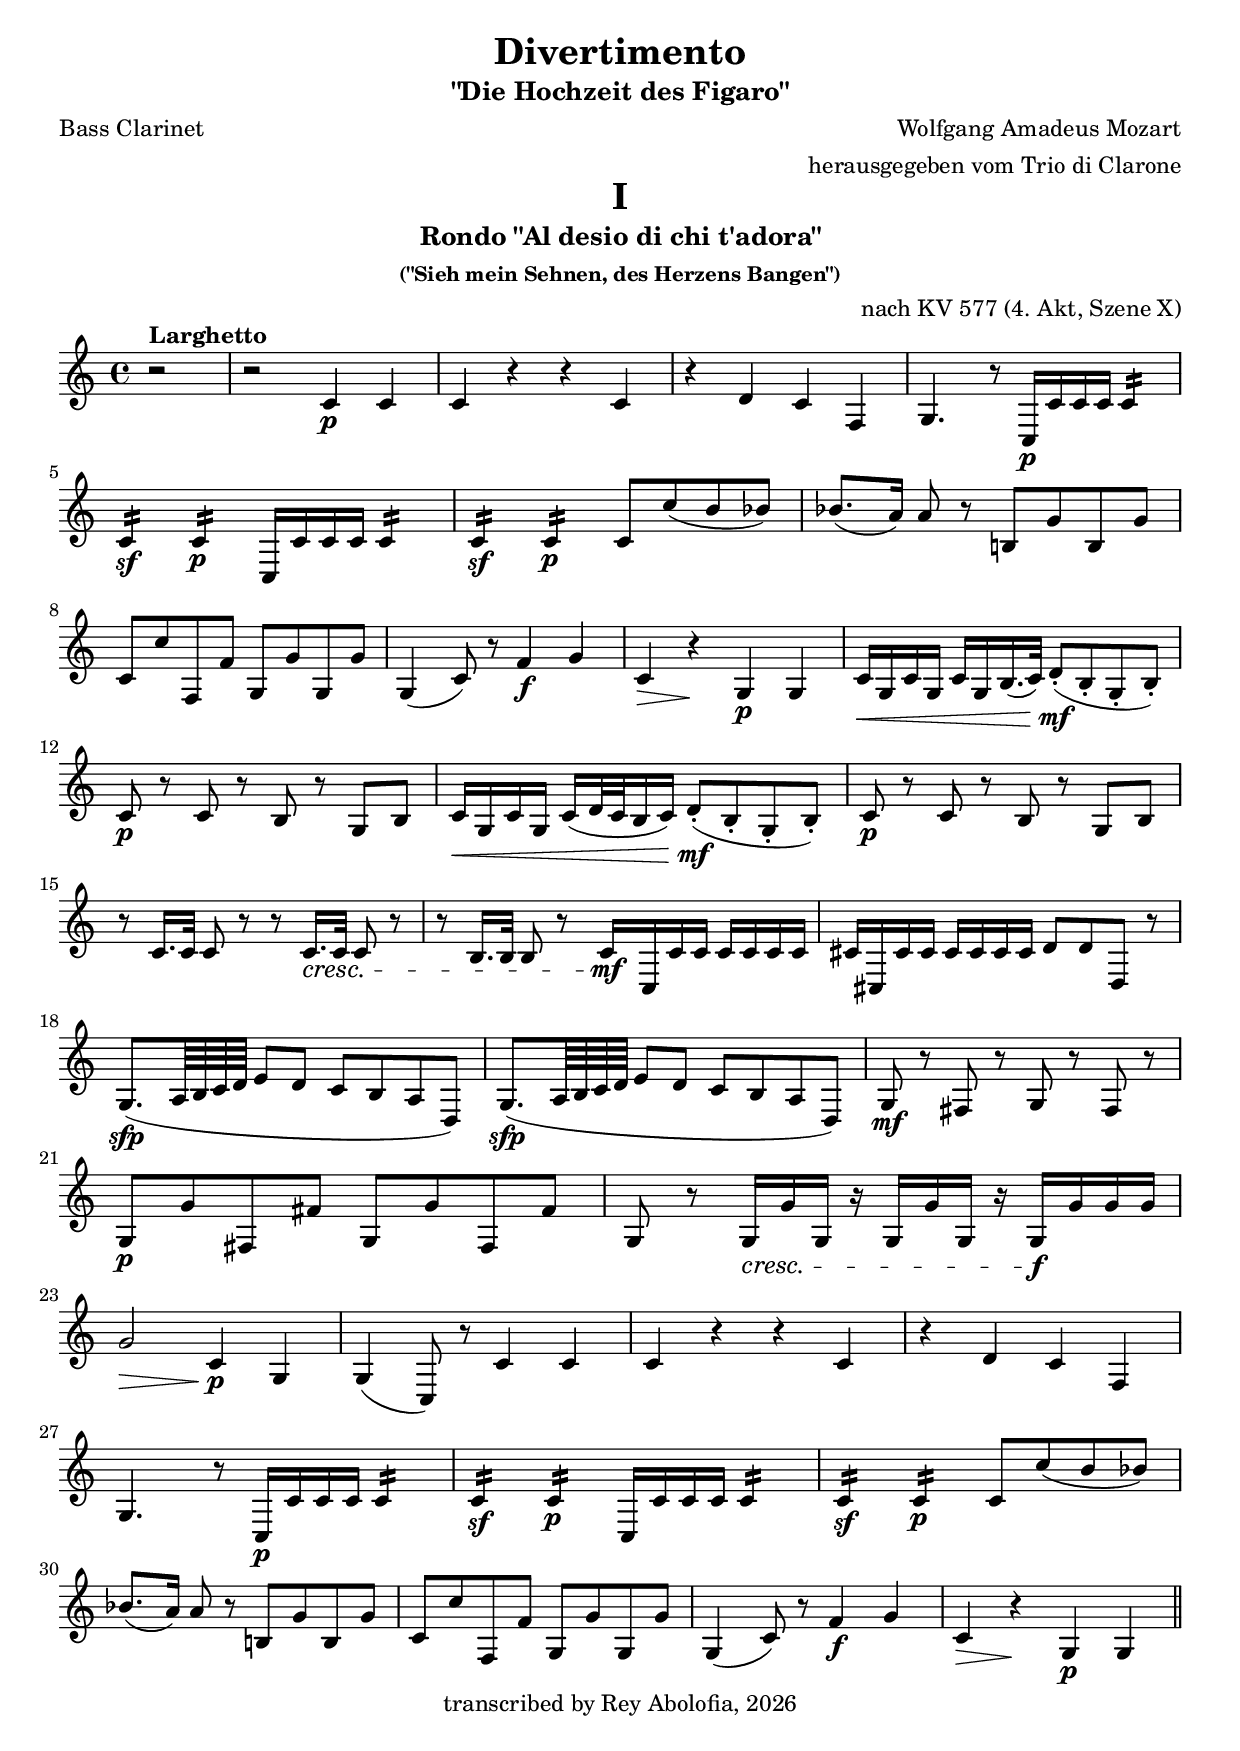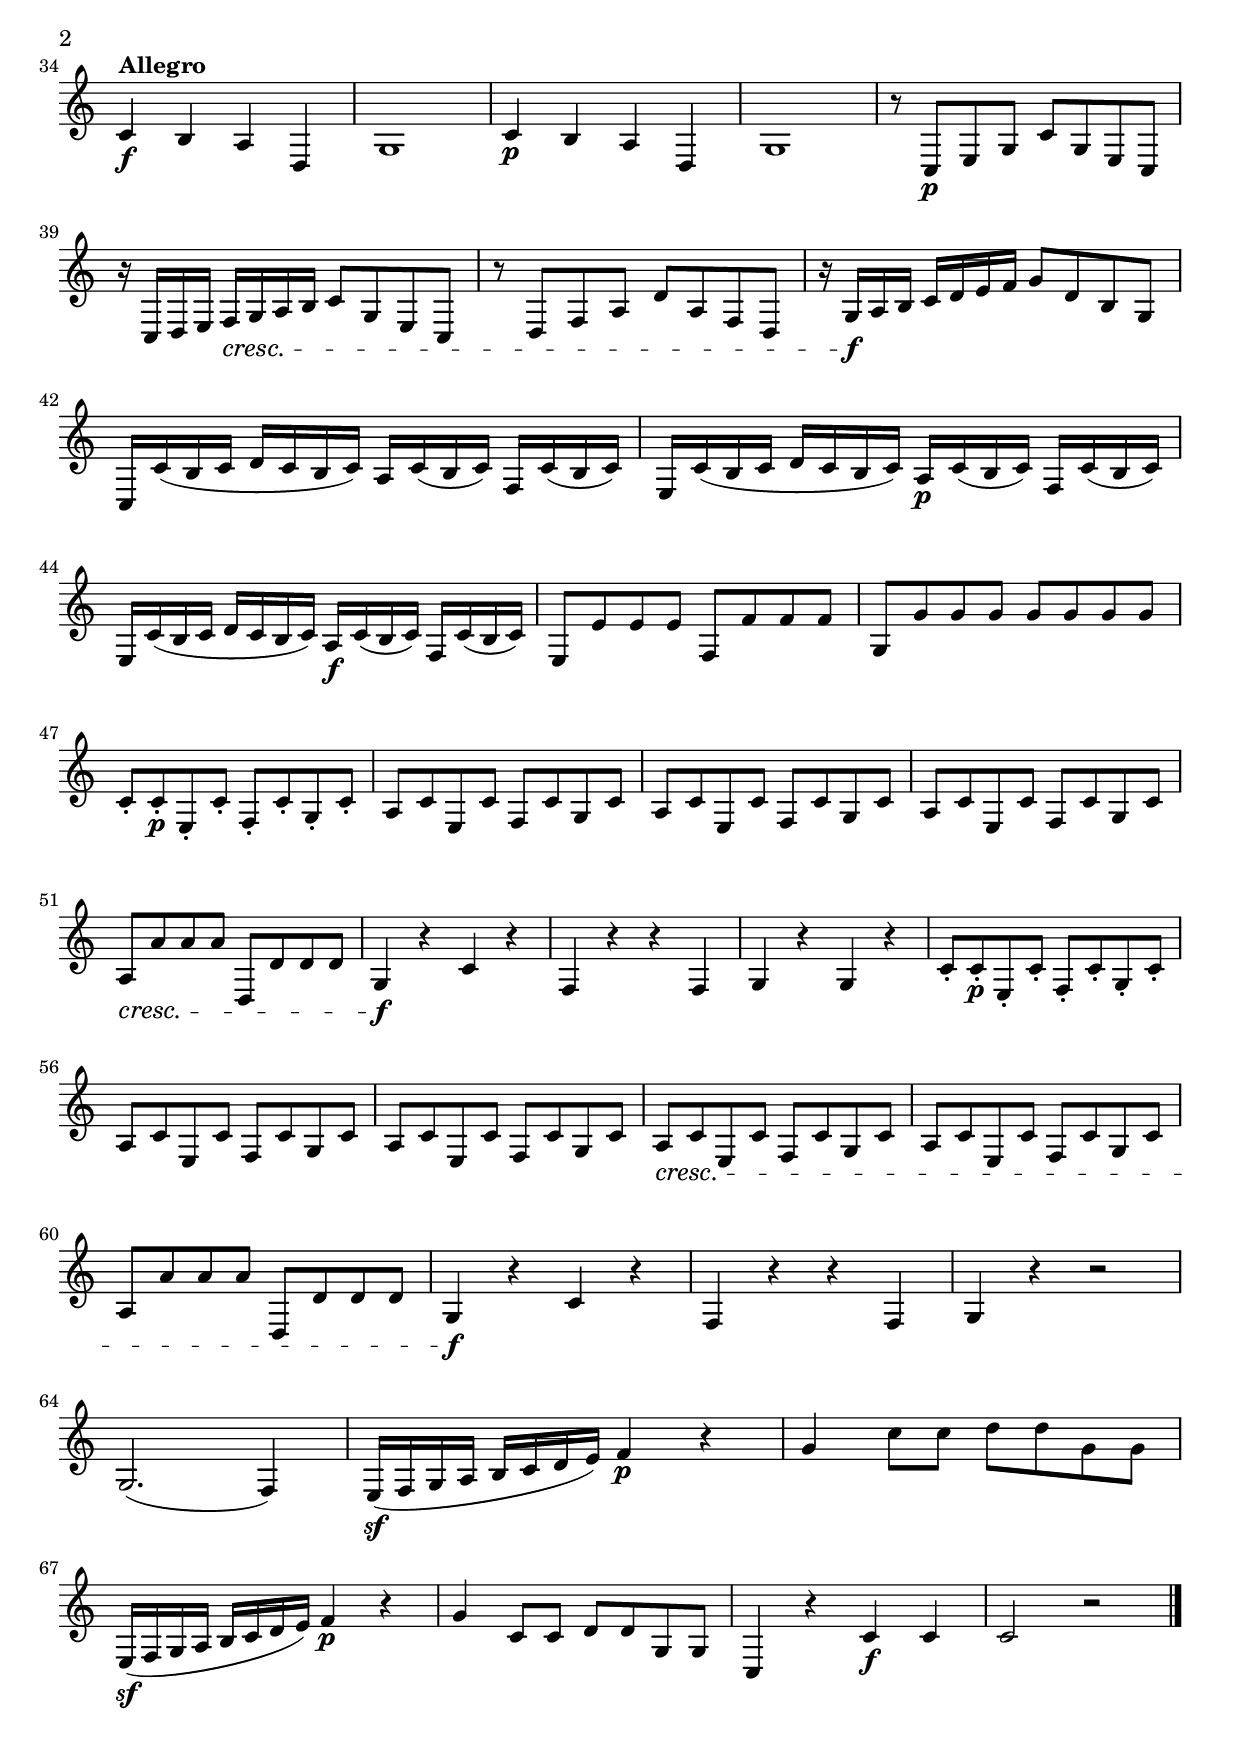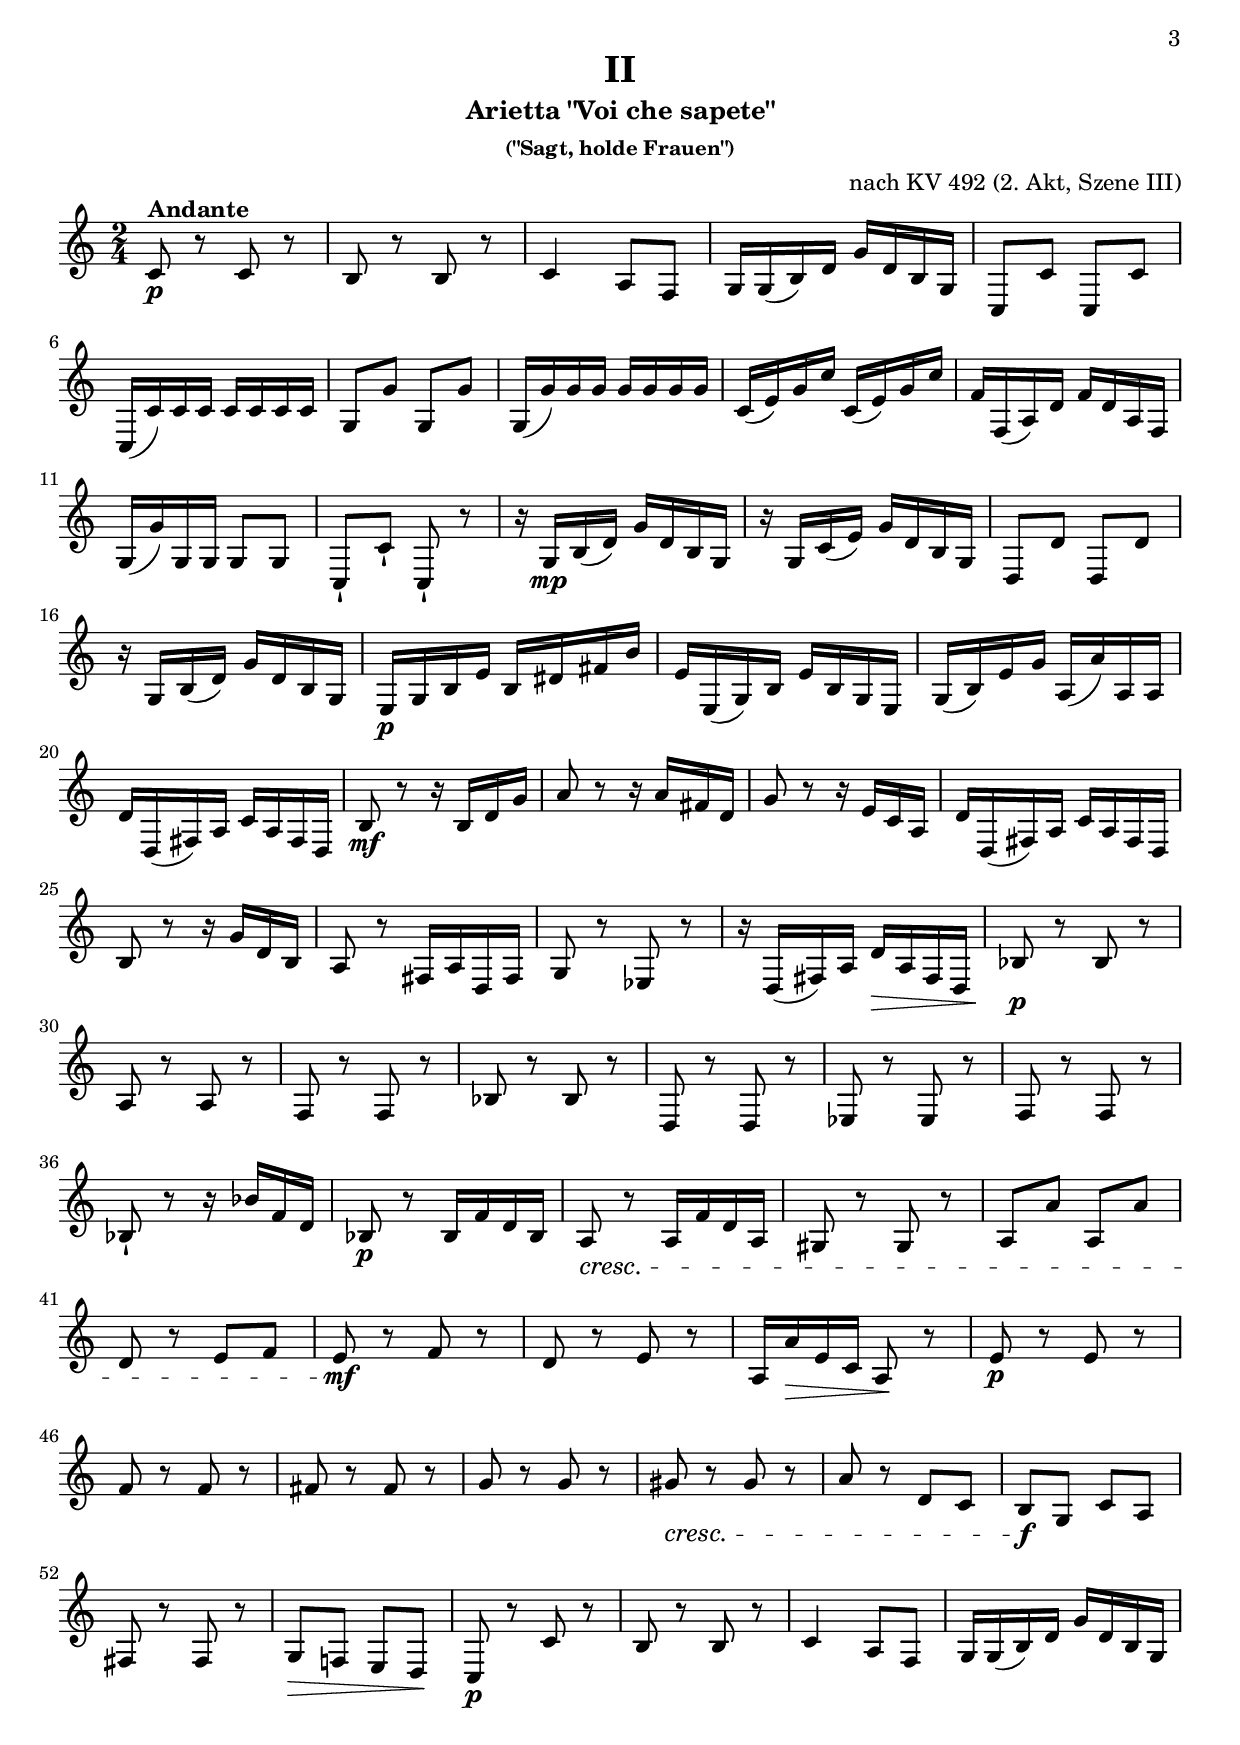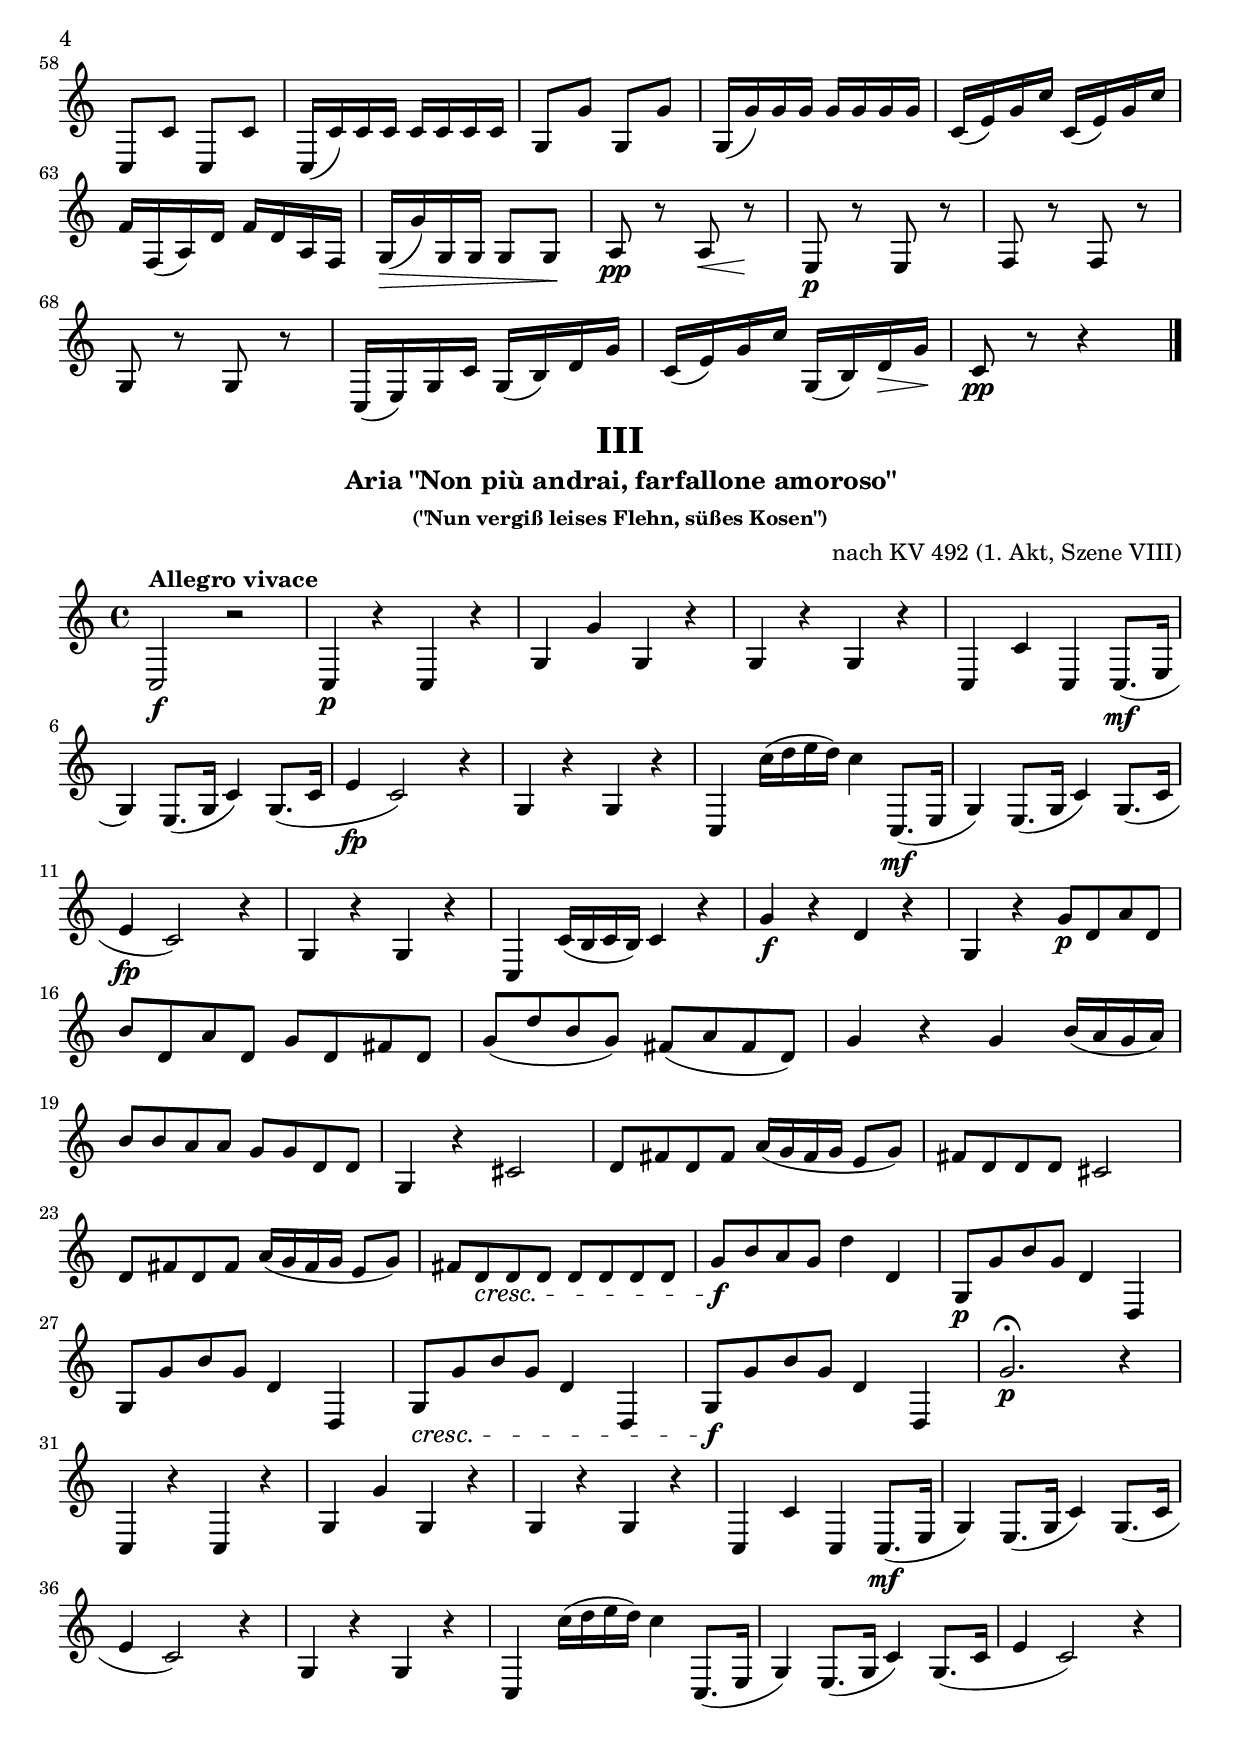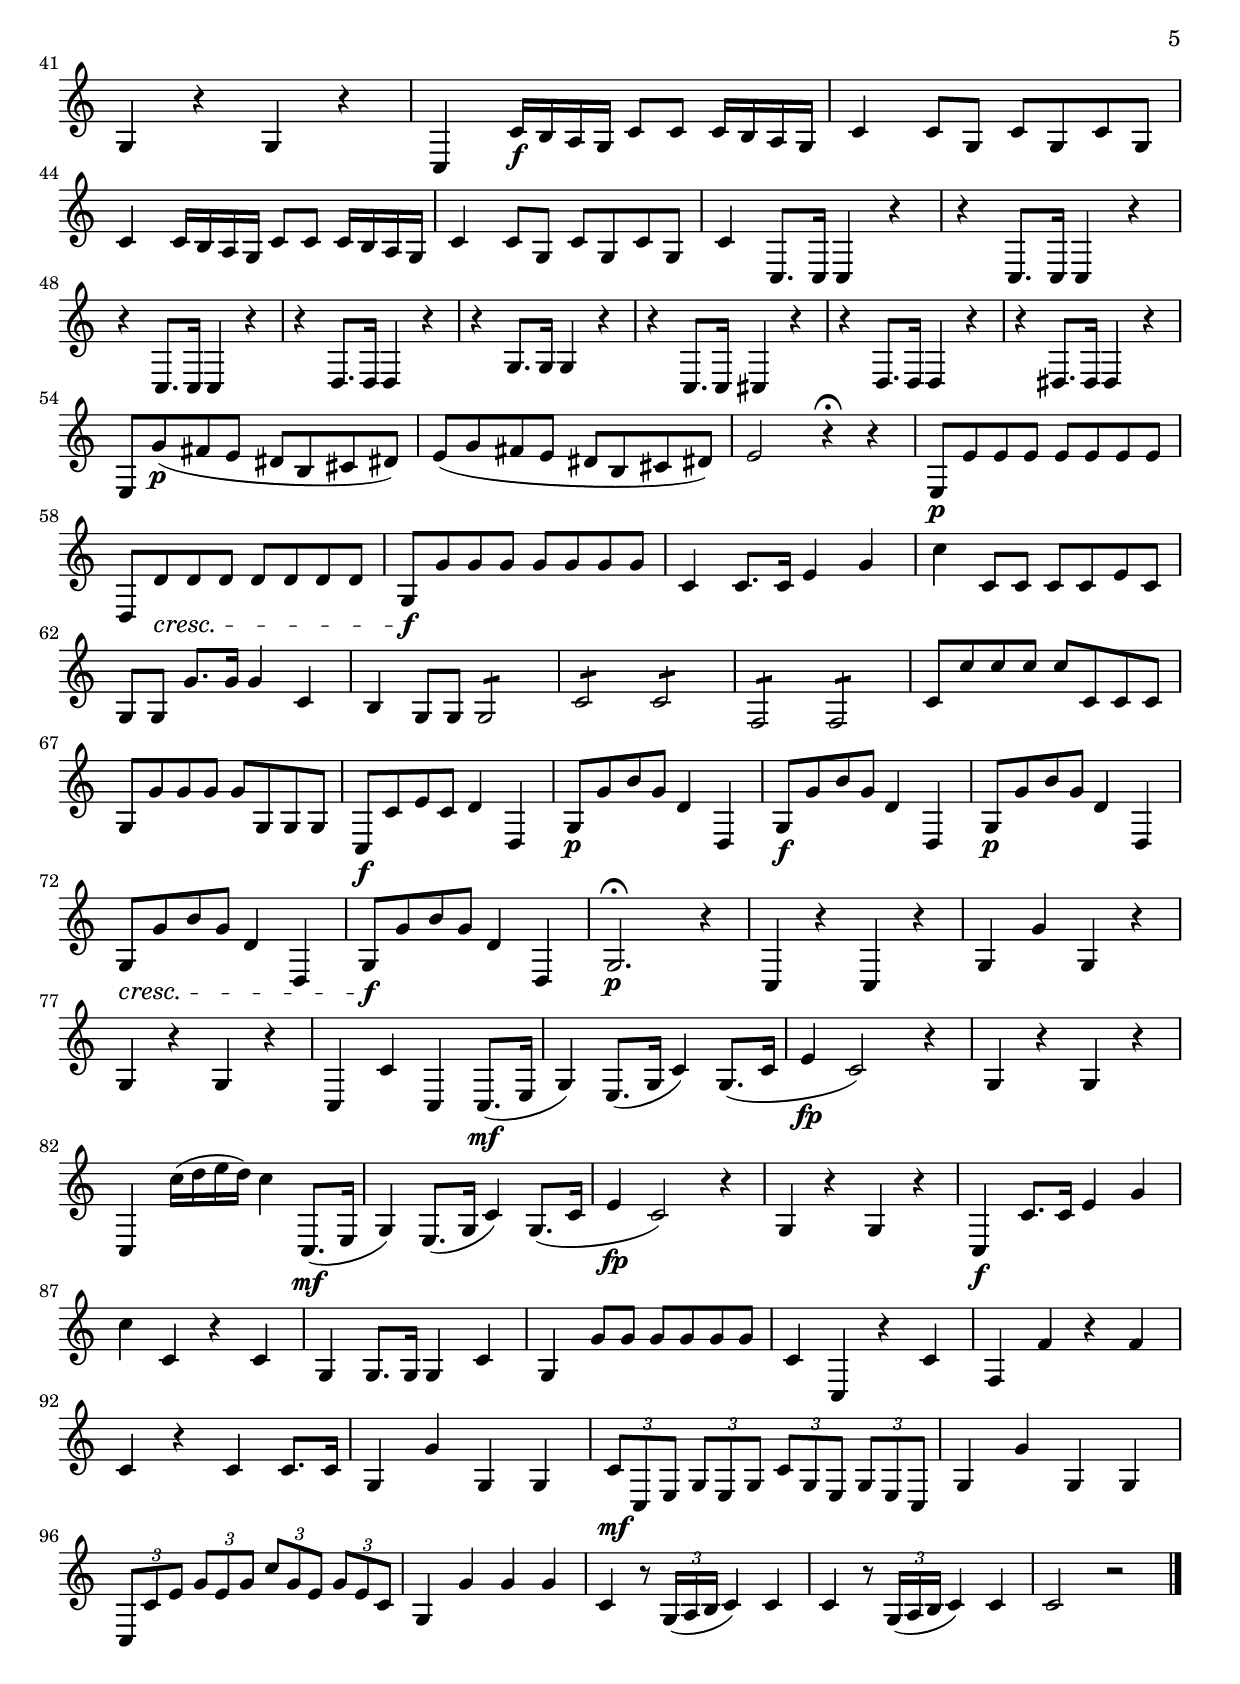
\header {
    title = "Divertimento"
    subtitle = "\"Die Hochzeit des Figaro\""
    composer = "Wolfgang Amadeus Mozart"
    arranger = "herausgegeben vom Trio di Clarone"
    poet = "Bass Clarinet"
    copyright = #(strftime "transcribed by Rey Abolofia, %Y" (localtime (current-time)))
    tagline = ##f
}

\paper {
    print-all-headers = ##t
    page-count = #5
}

\layout {
    indent = #0
    ragged-last = ##f
}


% MOVEMENT I

\score {
    \header {
        title = "I"
        subtitle = "Rondo \"Al desio di chi t'adora\""
        subsubtitle = "(\"Sieh mein Sehnen, des Herzens Bangen\")"
        opus = "nach KV 577 (4. Akt, Szene X)"
        composer = ##f
        arranger = ##f
        poet = ##f
    }
    \transpose c c' {
        \key c \major

        % m1
        \partial 2 r2^\markup { \bold Larghetto }
        r2 c4\p c
        c r r c
        r d c f,
        g,4. r8 c,16\p c c c c4:16
        \break

        % m5
        c:\sf c:\p c,16 c c c c4:16
        c:\sf c:\p c8 c' (b bes)
        bes8. (a16) a8 r b,! g b, g
        \break

        % m8
        c c' f, f g, g g, g
        g,4 (c8) r f4\f g
        c\> r\! g,\p g,
        c16\< g, c g, c g, b,16. (c32) d8-.\mf (b,-. g,-. b,-.)
        \break

        % m12
        c8\p r c r b, r g, b,
        c16\< g, c g, c (d32 c b,16 c) d8-.\mf (b,-. g,-. b,-.)
        c8\p r c r b, r g, b,
        \break

        % m15
        r c16. c32 c8 r r c16.\cresc c32 c8 r
        r b,16. b,32 b,8 r \newSpacingSection \override Score.SpacingSpanner.spacing-increment = #2 c16\mf \newSpacingSection \revert Score.SpacingSpanner.spacing-increment c, c c c c c c
        cis cis, cis cis cis cis cis cis d8 d d, r
        \break

        % m18
        g,8.\sfp (a,64 b, c d e8 d c b, a, d,)
        g,8.\sfp (a,64 b, c d e8 d c b, a, d,)
        g,\mf r fis, r g, r fis, r
        \break

        % m21
        g,\p g fis, fis g, g fis, fis
        g, r g,16\cresc g g, r g, g g, r g,\f g g g
        \break

        % m23
        g2\> c4\p g,
        g, (c,8) r c4 c
        c r r c
        r d c f,
        \break

        % m27
        g,4. r8 c,16\p c c c c4:16
        c:\sf c:\p c,16 c c c c4:16
        c:\sf c:\p c8 c' (b bes)
        \break

        % m30
        bes8. (a16) a8 r b,! g b, g
        c c' f, f g, g g, g
        g,4 (c8) r f4\f g
        c\> r\! g,\p g,
        \bar "||"
        \pageBreak

        % m34
        c4\f^\markup { \bold Allegro } b, a, d,
        g,1
        c4\p b, a, d,
        g,1
        r8 c,\p e, g, c g, e, c,
        \break

        % m39
        r16 c, d, e, f,\cresc g, a, b, c8 g, e, c,
        r d, f, a, d a, f, d,
        r16 g,\f a, b, c d e f g8 d b, g,

        % m42
        c,16 c (b, c d c b, c) a, c (b, c) f, c (b, c)
        e, c (b, c d c b, c) a,\p c (b, c) f, c (b, c)
        \break

        % m44
        e, c (b, c d c b, c) a,\f c (b, c) f, c (b, c)
        e,8 e e e f, f f f
        g, g g g g g g g
        \break

        % m47
        c-. c-.\p e,-. c-. f,-. c-. g,-. c-.
        a, c e, c f, c g, c
        a, c e, c f, c g, c
        a, c e, c f, c g, c
        \break

        % m51
        a,\cresc a a a d, d d d
        g,4\f r c r
        f, r r f,
        g, r g, r
        c8-. c-.\p e,-. c-. f,-. c-. g,-. c-.
        \break

        % m56
        a, c e, c f, c g, c
        a, c e, c f, c g, c
        a,\cresc c e, c f, c g, c
        a, c e, c f, c g, c
        \break

        % m60
        a, a a a d, d d d
        g,4\f r c r
        f, r r f,
        g, r r2
        \break

        % m64
        g,2. (f,4)
        e,16\sf (f, g, a, b, c d e) f4\p r
        g c'8 c' d' d' g g
        \break

        % m67
        e,16\sf (f, g, a, b, c d e) f4\p r
        g c8 c d d g, g,
        c,4 r c\f c
        c2 r
        \bar "|."
        \pageBreak
    }
}


% MOVEMENT II

\score {
    \header {
        title = "II"
        subtitle = "Arietta \"Voi che sapete\""
        subsubtitle = "(\"Sagt, holde Frauen\")"
        opus = "nach KV 492 (2. Akt, Szene III)"
        composer = ##f
        arranger = ##f
        poet = ##f
    }
    \transpose c c' {
        \key c \major
        \time 2/4

        % m1
        c8\p^\markup { \bold Andante } r c r
        b, r b, r
        c4 a,8 f,
        g,16 g, (b,) d g d b, g,
        c,8 c c, c
        \break

        % m6
        c,16 (c) c c c c c c
        g,8 g g, g
        g,16 (g) g g g g g g
        c (e) g c' c (e) g c'
        f f, (a,) d f d a, f,
        \break

        % m11
        g, (g) g, g, g,8 g,
        c,-! c-! c,-! r
        r16 g,\mp b, (d) g d b, g,
        r g, c (e) g d b, g,
        d,8 d d, d
        \break

        % m16
        r16 g, b, (d) g d b, g,
        e,\p g, b, e b, dis fis b
        e e, (g,) b, e b, g, e,
        g, (b,) e g a, (a) a, a,
        \break

        % m20
        d d, (fis,) a, c a, fis, d,
        b,8\mf r r16 b, d g
        a8 r r16 a fis d
        g8 r r16 e c a,
        d d, (fis,) a, c a, fis, d,
        \break

        % m25
        b,8 r r16 g d b,
        a,8 r fis,16 a, d, fis,
        g,8 r es, r
        r16 d, (fis,) a, d\> a, fis, d,
        bes,8\p r bes, r
        \break

        % m30
        a, r a, r
        f, r f, r
        bes, r bes, r
        d, r d, r
        es, r es, r
        f, r f, r
        \break

        % m36
        bes,-! r r16 bes f d
        bes,8\p r bes,16 f d bes,
        a,8\cresc r a,16 f d a,
        gis,8 r gis, r
        a, a a, a
        \break

        % m41
        d8 r e f
        e\mf r f r
        d r e r
        a,16 a\> e c a,8\! r
        e\p r e r
        \break

        % m46
        f r f r
        fis r fis r
        g r g r
        gis\cresc r gis r
        a r d c
        b,\f g, c a,
        \break

        % m52
        fis, r fis, r
        g,\> f,! e, d,\!
        c,\p r c r
        b, r b, r
        c4 a,8 f,
        g,16 g, (b,) d g d b, g,
        \pageBreak

        % m58
        c,8 c c, c
        c,16 (c) c c c c c c
        g,8 g g, g
        g,16 (g) g g g g g g
        c (e) g c' c (e) g c'
        \break

        % m63
        f16 f, (a,) d f d a, f,
        g,\> (g) g, g, g,8 g,\!
        a,\pp r a,\< r\!
        e,\p r e, r
        f, r f, r
        \break

        % m68
        g, r g, r
        c,16 (e,) g, c g, (b,) d g
        c (e) g c' g, (b,) d\> g\!
        c8\pp r r4
        \bar "|."
    }
}


% MOVEMENT III

\score {
    \header {
        title = "III"
        subtitle = "Aria \"Non più andrai, farfallone amoroso\""
        subsubtitle = "(\"Nun vergiß leises Flehn, süßes Kosen\")"
        opus = "nach KV 492 (1. Akt, Szene VIII)"
        composer = ##f
        arranger = ##f
        poet = ##f
    }
    \transpose c c' {
        \key c \major

        % m1
        c,2\f^\markup { \bold "Allegro vivace" }  r
        c,4\p r c, r
        g, g g, r
        g, r g, r
        c, c c, c,8.\mf (e,16
        \break

        % m6
        g,4) e,8. (g,16 c4) g,8. (c16
        e4\fp c2) r4
        g, r g, r
        c,4 c'16 (d' e' d') c'4 c,8.\mf (e,16
        g,4) e,8. (g,16 c4) g,8. (c16
        \break

        % m11
        e4\fp c2) r4
        g, r g, r
        c,4 c16 (b, c b,) c4  r
        g\f r d r
        g, r g8\p d a d
        \break

        % m16
        b d a d g d fis d
        g (d' b g) fis (a fis d)
        g4 r g b16 (a g a)
        \break

        % m19
        b8 b a a g g d d
        g,4 r cis2
        d8 fis d fis a16 (g fis g e8 g)
        fis d d d cis2
        \break

        % m 23
        d8 fis d fis a16 (g fis g e8 g)
        fis d\cresc d d d d d d
        g\f b a g d'4 d
        g,8\p g b g d4 d,
        \break

        % m27
        g,8 g b g d4 d,
        g,8\cresc g b g d4 d,
        g,8\f g b g d4 d,
        g2.\p\fermata r4
        \break

        % m31
        c, r c, r
        g, g g, r
        g, r g, r
        c, c c, c,8.\mf (e,16
        g,4) e,8. (g,16 c4) g,8. (c16
        \break

        % m36
        e4 c2) r4
        g, r g, r
        c, c'16 (d' e' d') c'4 c,8. (e,16
        g,4) e,8. (g,16 c4) g,8. (c16
        e4 c2) r4
        \pageBreak

        % m41
        g,4 r g, r
        c, c16\f b, a, g, c8 c c16 b, a, g,
        c4 c8 g, c g, c g,
        \break

        % m44
        c4 c16 b, a, g, c8 c c16 b, a, g,
        c4 c8 g, c g, c g,
        c4 c,8. c,16 c,4 r
        r c,8. c,16 c,4 r
        \break

        % m48
        r c,8. c,16 c,4 r
        r d,8. d,16 d,4 r
        r g,8. g,16 g,4 r
        r c,8. c,16 cis,4 r
        r d,8. d,16 d,4 r
        r dis,8. dis,16 dis,4 r
        \break

        % m54
        e,8 g\p (fis e dis b, cis dis!)
        e (g fis e dis b, cis dis!)
        e2 r4\fermata r
        e,8\p e e e e e e e
        \break

        % m58
        d,8 d\cresc d d d d d d
        g,\f g g g g g g g
        c4 c8. c16 e4 g
        c' c8 c c c e c
        \break

        % m62
        g,8 g, g8. g16 g4 c
        b, g,8 g, g,2:8
        c: c: f,: f,:
        c8 c' c' c' c' c c c
        \break

        % m67
        g,8 g g g g g, g, g,
        c,\f c e c d4 d,
        g,8\p g b g d4 d,
        g,8\f g b g d4 d,
        g,8\p g b g d4 d,
        \break

        % m72
        g,8\cresc g b g d4 d,
        g,8\f g b g d4 d,
        g,2.\p\fermata r4
        c, r c, r
        g, g g, r
        \break

        % m77
        g,4 r g, r
        c, c c, c,8.\mf (e,16
        g,4) e,8. (g,16 c4) g,8. (c16
        e4\fp c2) r4
        g, r g, r
        \break

        % m82
        c,4 c'16 (d' e' d') c'4 c,8.\mf (e,16
        g,4) e,8. (g,16 c4) g,8. (c16
        e4\fp c2) r4
        g, r g, r
        c,\f c8. c16 e4 g
        \break

        % m87
        c' c r c
        g, g,8. g,16 g,4 c
        g, g8 g g g g g
        c4 c, r c
        f, f r f
        \break

        % m92
        c r c c8. c16
        g,4 g g, g,
        \tuplet 3/2 4 { c8\mf c, e, g, e, g, c g, e, g, e, c, }
        g,4 g g, g,
        \break

        % m96
        \tuplet 3/2 4 { c,8 c e g e g c' g e g e c }
        g,4 g g g
        c r8 \tuplet 3/2 8 { g,16 (a, b, } c4) c
        c r8 \tuplet 3/2 8 { g,16 (a, b, } c4) c
        c2 r
        \bar "|."
    }
}

\version "2.20.0"  % necessary for upgrading to future LilyPond versions.
